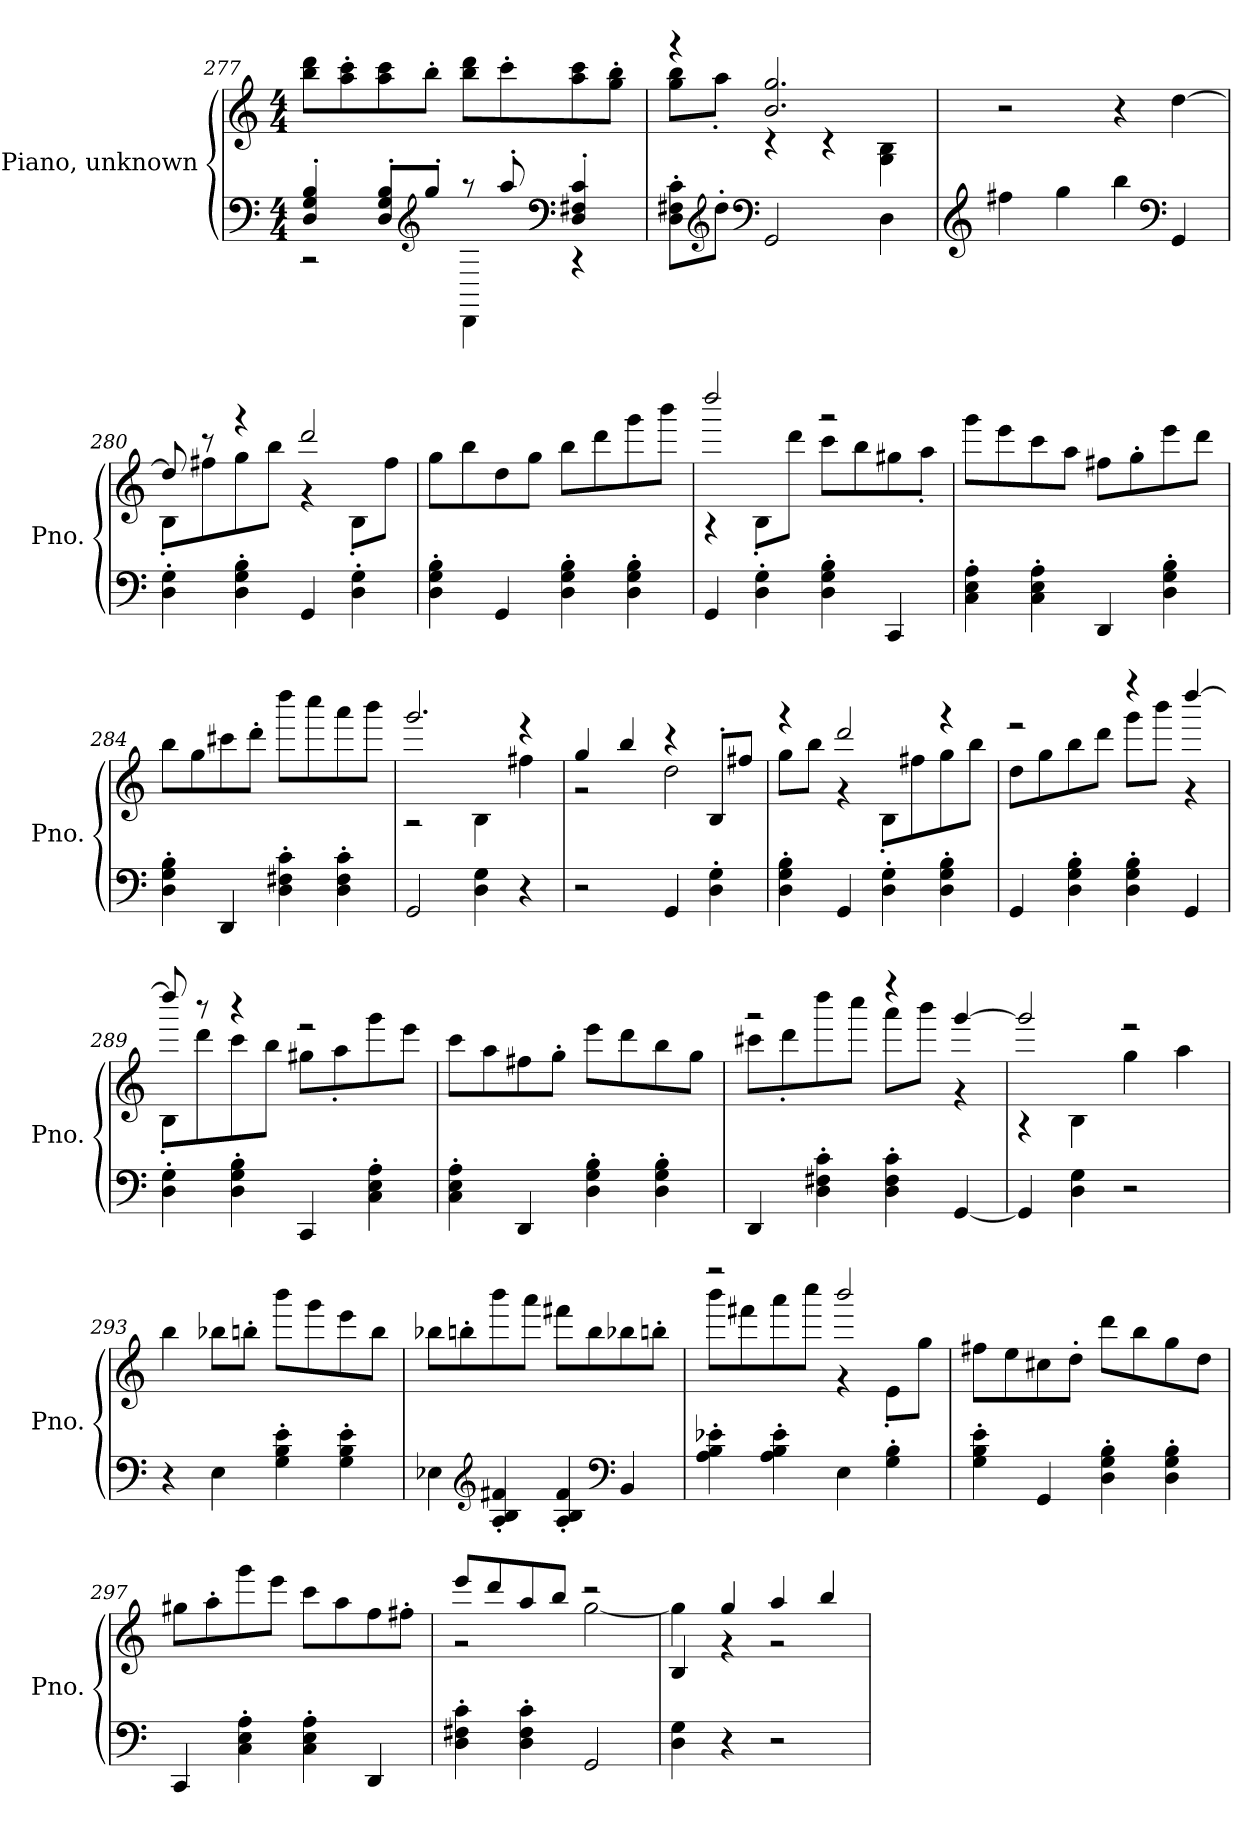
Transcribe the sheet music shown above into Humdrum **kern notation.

**kern	**kern
*part1	*part1
*staff2	*staff1
*I"Piano, unknown	*
*I'Pno.	*
*clefF4	*clefG2
*k[]	*k[]
*M4/4	*M4/4
=277	=277
*^	*
4D/' 4G/' 4B/'	2r	8bb\ 8ddd\L
.	.	8aa\' 8ccc\'
8D/' 8G/' 8B/'L	.	8aa\ 8ccc\
*clefG2	*	*
8gg'/J	.	8bb'\J
8r	4DD\	8bb\ 8ddd\L
8aa'/	.	8ccc'\
*clefF4	*	*
4D/' 4F#X/' 4c/'	4r	8aa\ 8ccc\
.	.	8gg\' 8bb\'J
*v	*v	*
=278	=278
*	*^
8D\' 8F#X\' 8c\'L	4r	8gg\ 8bb\L
*clefG2	*	*
8dd'\J	.	8aa'\J
*clefF4	*	*
2GG/	2.b/ 2.gg/	4r
.	.	4r
4D\	.	4G\ 4B\
*	*v	*v
!!LO:LB:g=z
=279	=279
*clefG2	*
4ff#X\	2r
4gg\	.
4bb\	4r
*clefF4	*
4GG/	[4dd\
=280	=280
*	*^
4D\' 4G\'	8dd/]	8B'\L
.	8r	8ff#X\
4D\' 4G\' 4B\'	4r	8gg\
.	.	8bb\J
4GG/	2ddd/	4r
4D\' 4G\'	.	8B'\L
.	.	8ff#\J
*	*v	*v
=281	=281
4D\' 4G\' 4B\'	8gg\L
.	8bb\
4GG/	8dd\
.	8gg\J
4D\' 4G\' 4B\'	8bb\L
.	8ddd\
4D\' 4G\' 4B\'	8ggg\
.	8bbb\J
=282	=282
*	*^
4GG/	2dddd/	4r
4D\' 4G\'	.	8B'\L
.	.	8ddd\J
4D\' 4G\' 4B\'	2r	8ccc\L
.	.	8bb\
4CC/	.	8gg#X\
.	.	8aa'\J
*	*v	*v
!!LO:PB:g=z
=283	=283
4C\' 4E\' 4A\'	8ggg\L
.	8eee\
4C\' 4E\' 4A\'	8ccc\
.	8aa\J
4DD/	8ff#X\L
.	8gg'\
4D\' 4G\' 4B\'	8eee\
.	8ddd\J
=284	=284
4D\' 4G\' 4B\'	8bb\L
.	8gg\
4DD/	8ccc#X\
.	8ddd'\J
4D\' 4F#X\' 4c\'	8dddd\L
.	8cccc\
4D\' 4F#\' 4c\'	8aaa\
.	8bbb\J
=285	=285
*	*^
2GG/	2.ggg/	2r
4D\ 4G\	.	4B\
4r	4r	4ff#X\
=286	=286	=286
2r	4gg/	2r
.	4bb/	.
4GG/	4r	2dd\
4D\' 4G\'	8B'/L	.
.	8ff#X/J	.
=287	=287	=287
4D\' 4G\' 4B\'	4r	8gg\L
.	.	8bb\J
4GG/	2ddd/	4r
4D\' 4G\'	.	8B'\L
.	.	8ff#X\
4D\' 4G\' 4B\'	4r	8gg\
.	.	8bb\J
!!LO:LB:g=z	!!
=288	=288	=288
4GG/	2r	8dd\L
.	.	8gg\
4D\' 4G\' 4B\'	.	8bb\
.	.	8ddd\J
4D\' 4G\' 4B\'	4r	8ggg\L
.	.	8bbb\J
4GG/	[4dddd/	4r
=289	=289	=289
4D\' 4G\'	8dddd/]	8B'\L
.	8r	8ddd\
4D\' 4G\' 4B\'	4r	8ccc\
.	.	8bb\J
4CC/	2r	8gg#X\L
.	.	8aa'\
4C\' 4E\' 4A\'	.	8ggg\
.	.	8eee\J
*	*v	*v
=290	=290
4C\' 4E\' 4A\'	8ccc\L
.	8aa\
4DD/	8ff#X\
.	8gg'\J
4D\' 4G\' 4B\'	8eee\L
.	8ddd\
4D\' 4G\' 4B\'	8bb\
.	8gg\J
=291	=291
*	*^
4DD/	2r	8ccc#X\L
.	.	8ddd'\
4D\' 4F#X\' 4c\'	.	8dddd\
.	.	8cccc\J
4D\' 4F#\' 4c\'	4r	8aaa\L
.	.	8bbb\J
[4GG/	[4ggg/	4r
!!LO:LB:g=z	!!
=292	=292	=292
4GG/]	2ggg/]	4r
4D\ 4G\	.	4B\
2r	2r	4gg\
.	.	4aa\
*	*v	*v
=293	=293
4r	4bb\
4E\	8bb-X\L
.	8bbn'\J
4G\' 4B\' 4e\'	8bbb\L
.	8ggg\
4G\' 4B\' 4e\'	8eee\
.	8bb\J
=294	=294
4E-X\	8bb-X\L
.	8bbn'\
*clefG2	*
4A/' 4B/' 4f#X/'	8bbb\
.	8aaa\J
4A/' 4B/' 4f#/'	8fff#X\L
.	8bb\
*clefF4	*
4BB/	8bb-X\
.	8bbn'\J
=295	=295
*	*^
4A\' 4B\' 4e-X\'	2r	8bbb\L
.	.	8fff#X\
4A\' 4B\' 4e-\'	.	8aaa\
.	.	8cccc\J
4E\	2bbb/	4r
4G\' 4B\'	.	8e'\L
.	.	8gg\J
*	*v	*v
!!LO:LB:g=z
=296	=296
4G\' 4B\' 4e\'	8ff#X\L
.	8ee\
4GG/	8cc#X\
.	8dd'\J
4D\' 4G\' 4B\'	8ddd\L
.	8bb\
4D\' 4G\' 4B\'	8gg\
.	8dd\J
=297	=297
4CC/	8gg#X\L
.	8aa'\
4C\' 4E\' 4A\'	8ggg\
.	8eee\J
4C\' 4E\' 4A\'	8ccc\L
.	8aa\
4DD/	8ff\
.	8ff#X'\J
=298	=298
*	*^
4D\' 4F#X\' 4c\'	8eee/L	2r
.	8ddd/	.
4D\' 4F#\' 4c\'	8aa/	.
.	8bb/J	.
2GG/	2r	[2gg\
=299	=299	=299
4D\ 4G\	4B/	4gg\]
4r	4gg/	4r
2r	4aa/	2r
.	4bb/	.
*	*v	*v
=	=
*-	*-
